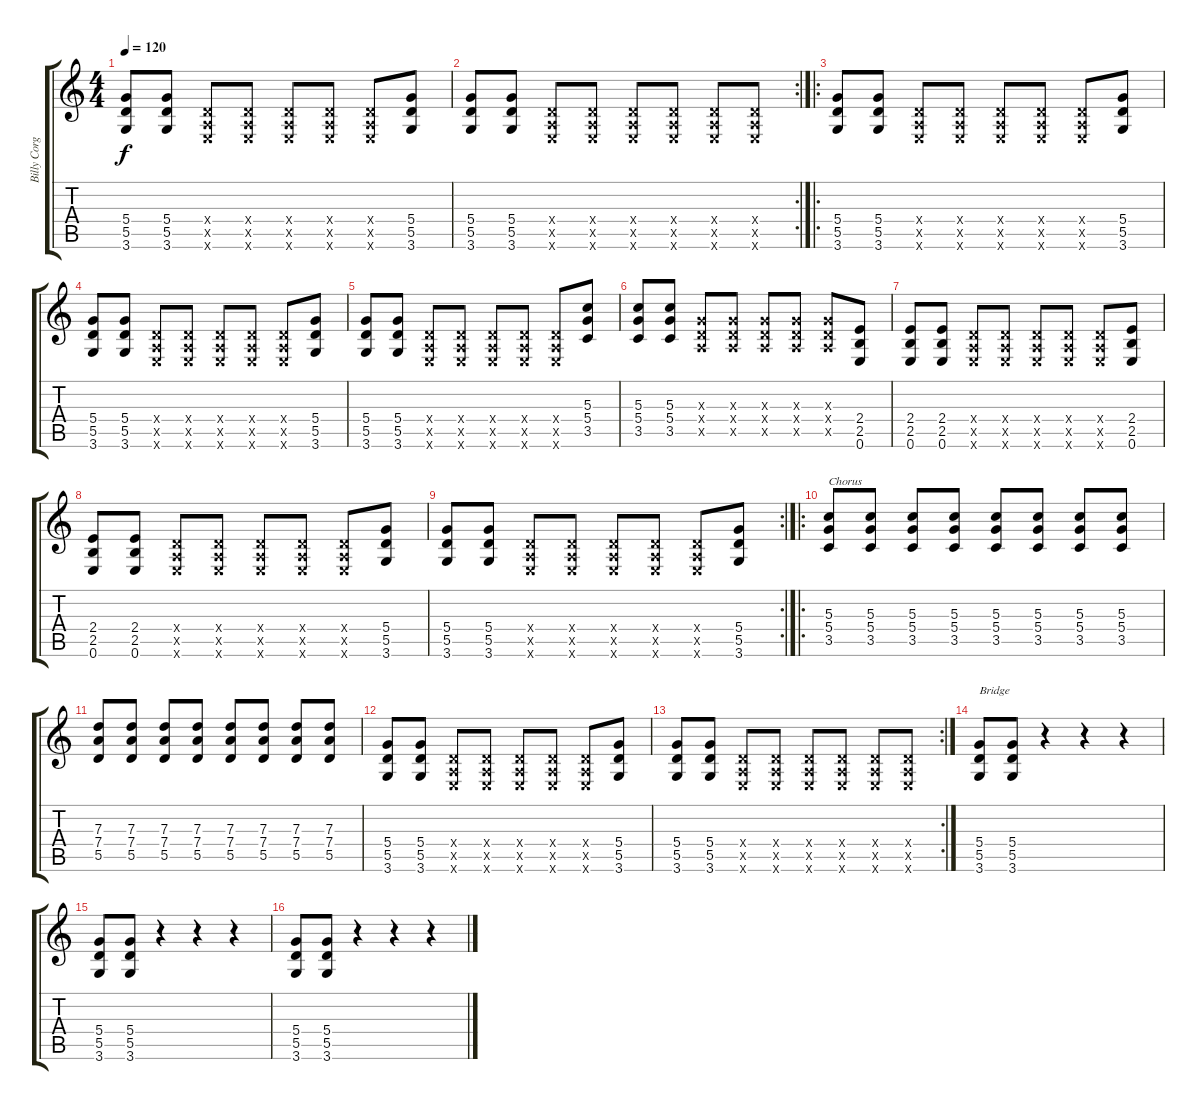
\track ("Billy Corgan" "Billy Corg") {instrument overdrivenguitar}
\staff {score tabs}
\tuning (E4 B3 G3 D3 A2 E2) {hide}
\ts (4 4)
\tempo 120
\clef g2
\ks c
(5.4 5.5 3.6).8{dy f} (5.4 5.5 3.6).8 (0.4{x} 0.5{x} 0.6{x}).8 (0.4{x} 0.5{x} 0.6{x}).8 (0.4{x} 0.5{x} 0.6{x}).8 (0.4{x} 0.5{x} 0.6{x}).8 (0.4{x} 0.5{x} 0.6{x}).8 (5.4 5.5 3.6).8 |
\rc 2
(5.4 5.5 3.6).8 (5.4 5.5 3.6).8 (0.4{x} 0.5{x} 0.6{x}).8 (0.4{x} 0.5{x} 0.6{x}).8 (0.4{x} 0.5{x} 0.6{x}).8 (0.4{x} 0.5{x} 0.6{x}).8 (0.4{x} 0.5{x} 0.6{x}).8 (0.4{x} 0.5{x} 0.6{x}).8 |
\ro
(5.4 5.5 3.6).8 (5.4 5.5 3.6).8 (0.4{x} 0.5{x} 0.6{x}).8 (0.4{x} 0.5{x} 0.6{x}).8 (0.4{x} 0.5{x} 0.6{x}).8 (0.4{x} 0.5{x} 0.6{x}).8 (0.4{x} 0.5{x} 0.6{x}).8 (5.4 5.5 3.6).8 |
(5.4 5.5 3.6).8 (5.4 5.5 3.6).8 (0.4{x} 0.5{x} 0.6{x}).8 (0.4{x} 0.5{x} 0.6{x}).8 (0.4{x} 0.5{x} 0.6{x}).8 (0.4{x} 0.5{x} 0.6{x}).8 (0.4{x} 0.5{x} 0.6{x}).8 (5.4 5.5 3.6).8 |
(5.4 5.5 3.6).8 (5.4 5.5 3.6).8 (0.4{x} 0.5{x} 0.6{x}).8 (0.4{x} 0.5{x} 0.6{x}).8 (0.4{x} 0.5{x} 0.6{x}).8 (0.4{x} 0.5{x} 0.6{x}).8 (0.4{x} 0.5{x} 0.6{x}).8 (5.3 5.4 3.5).8 |
(5.3 5.4 3.5).8 (5.3 5.4 3.5).8 (0.3{x} 0.4{x} 0.5{x}).8 (0.3{x} 0.4{x} 0.5{x}).8 (0.3{x} 0.4{x} 0.5{x}).8 (0.3{x} 0.4{x} 0.5{x}).8 (0.3{x} 0.4{x} 0.5{x}).8 (2.4 2.5 0.6).8 |
(2.4 2.5 0.6).8 (2.4 2.5 0.6).8 (0.4{x} 0.5{x} 0.6{x}).8 (0.4{x} 0.5{x} 0.6{x}).8 (0.4{x} 0.5{x} 0.6{x}).8 (0.4{x} 0.5{x} 0.6{x}).8 (0.4{x} 0.5{x} 0.6{x}).8 (2.4 2.5 0.6).8 |
(2.4 2.5 0.6).8 (2.4 2.5 0.6).8 (0.4{x} 0.5{x} 0.6{x}).8 (0.4{x} 0.5{x} 0.6{x}).8 (0.4{x} 0.5{x} 0.6{x}).8 (0.4{x} 0.5{x} 0.6{x}).8 (0.4{x} 0.5{x} 0.6{x}).8 (5.4 5.5 3.6).8 |
\rc 2
(5.4 5.5 3.6).8 (5.4 5.5 3.6).8 (0.4{x} 0.5{x} 0.6{x}).8 (0.4{x} 0.5{x} 0.6{x}).8 (0.4{x} 0.5{x} 0.6{x}).8 (0.4{x} 0.5{x} 0.6{x}).8 (0.4{x} 0.5{x} 0.6{x}).8 (5.4 5.5 3.6).8 |
\ro
(5.3 5.4 3.5).8{txt "Chorus"} (5.3 5.4 3.5).8 (5.3 5.4 3.5).8 (5.3 5.4 3.5).8 (5.3 5.4 3.5).8 (5.3 5.4 3.5).8 (5.3 5.4 3.5).8 (5.3 5.4 3.5).8 |
(7.3 7.4 5.5).8 (7.3 7.4 5.5).8 (7.3 7.4 5.5).8 (7.3 7.4 5.5).8 (7.3 7.4 5.5).8 (7.3 7.4 5.5).8 (7.3 7.4 5.5).8 (7.3 7.4 5.5).8 |
(5.4 5.5 3.6).8 (5.4 5.5 3.6).8 (0.4{x} 0.5{x} 0.6{x}).8 (0.4{x} 0.5{x} 0.6{x}).8 (0.4{x} 0.5{x} 0.6{x}).8 (0.4{x} 0.5{x} 0.6{x}).8 (0.4{x} 0.5{x} 0.6{x}).8 (5.4 5.5 3.6).8 |
\rc 2
(5.4 5.5 3.6).8 (5.4 5.5 3.6).8 (0.4{x} 0.5{x} 0.6{x}).8 (0.4{x} 0.5{x} 0.6{x}).8 (0.4{x} 0.5{x} 0.6{x}).8 (0.4{x} 0.5{x} 0.6{x}).8 (0.4{x} 0.5{x} 0.6{x}).8 (0.4{x} 0.5{x} 0.6{x}).8 |
(5.4 5.5 3.6).8{txt "Bridge"} (5.4 5.5 3.6).8 r.4 r.4 r.4 |
(5.4 5.5 3.6).8 (5.4 5.5 3.6).8 r.4 r.4 r.4 |
(5.4 5.5 3.6).8 (5.4 5.5 3.6).8 r.4 r.4 r.4
